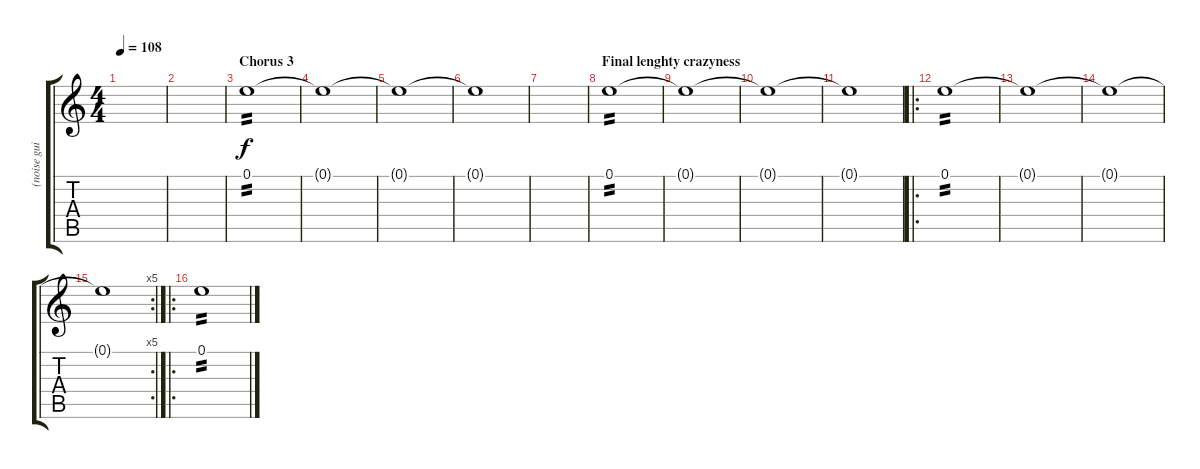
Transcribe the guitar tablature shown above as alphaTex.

\track ("(noise guitar 3)" "(noise gui") {instrument guitarharmonics}
\staff {score tabs}
\tuning (E4 B3 G3 D3 A2 E2) {hide}
\ts (4 4)
\tempo 108
\clef g2
\ks c
|
|
\section ("" "Chorus 3")
0.1.1{tp 2} |
0.1{t}.1 |
0.1{t}.1 |
0.1{t}.1 |
|
\section ("" "Final lenghty crazyness")
0.1.1{tp 2} |
0.1{t}.1 |
0.1{t}.1 |
0.1{t}.1 |
\ro
0.1.1{tp 2} |
0.1{t}.1 |
0.1{t}.1 |
\rc 5
0.1{t}.1 |
\ro
0.1.1{tp 2}
